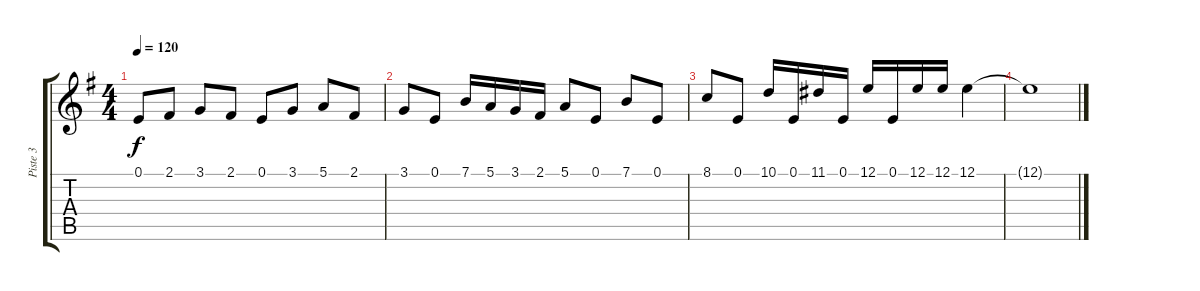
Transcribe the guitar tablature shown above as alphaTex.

\track ("Piste 3" "Piste 3") {instrument lead1square}
\staff {score tabs}
\tuning (E4 B3 G3 D3 A2 E2) {hide}
\ts (4 4)
\tempo 120
\clef g2
\ks g
0.1.8{dy f} 2.1.8 3.1.8 2.1.8 0.1.8 3.1.8 5.1.8 2.1.8 |
3.1.8 0.1.8 7.1.16 5.1.16 3.1.16 2.1.16 5.1.8 0.1.8 7.1.8 0.1.8 |
8.1.8 0.1.8 10.1.16 0.1.16 11.1.16 0.1.16 12.1.16 0.1.16 12.1.16 12.1.16 12.1.4 |
12.1{t}.1
